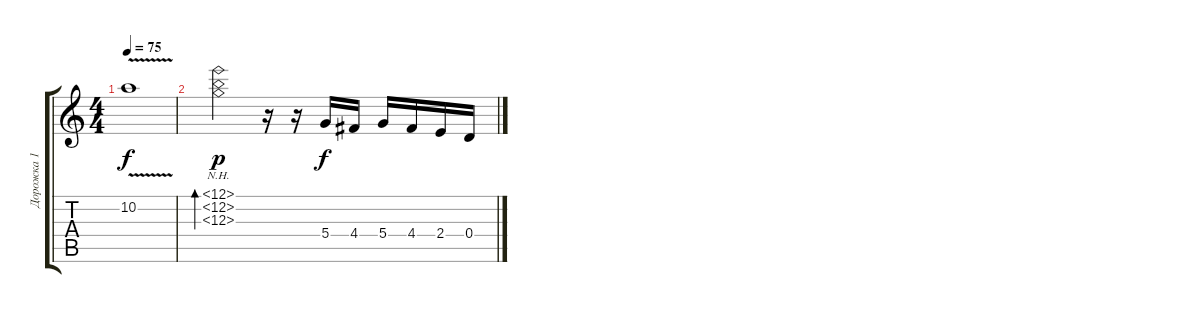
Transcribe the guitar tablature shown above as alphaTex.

\track ("Дорожка 1" "Дорожка 1") {instrument electricguitarmuted}
\staff {score tabs}
\tuning (E4 B3 G3 D3 A2 E2) {hide}
\ts (4 4)
\tempo 75
\clef g2
\ks c
10.2{v t}.1{dy f} |
(12.1{nh} 12.2{nh} 12.3{nh}).2{bd 120 dy p} r.16 r.16 5.4.16{dy f} 4.4.16 5.4.16 4.4.16 2.4.16 0.4.16
